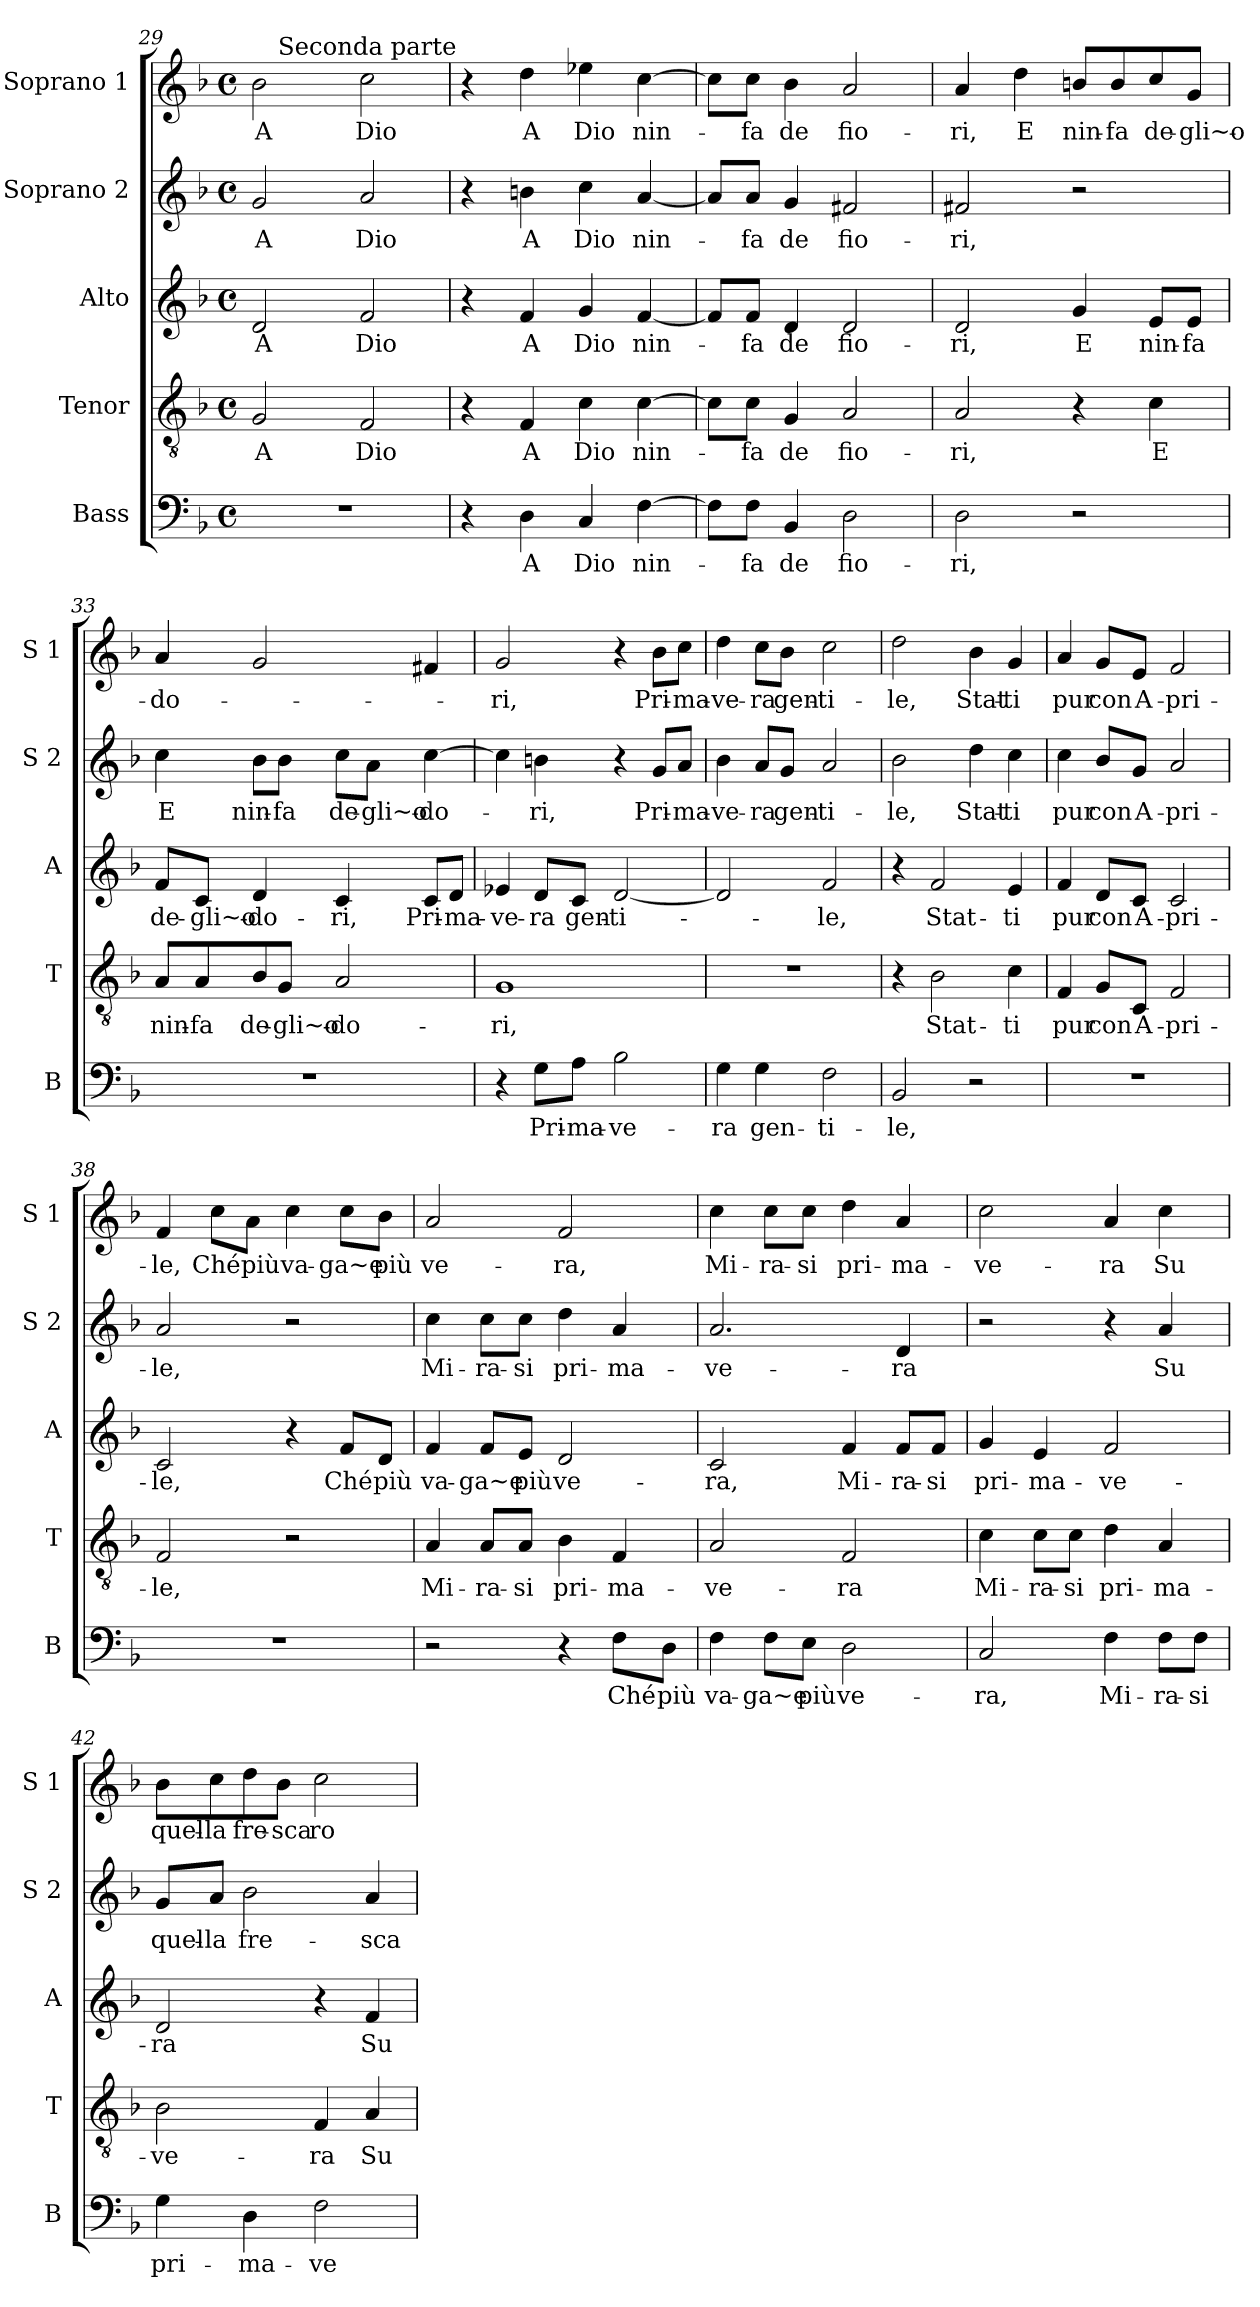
**kern	**text	**kern	**text	**kern	**text	**kern	**text	**kern	**text
*part5	*part5	*part4	*part4	*part3	*part3	*part2	*part2	*part1	*part1
*staff5	*staff5	*staff4	*staff4	*staff3	*staff3	*staff2	*staff2	*staff1	*staff1
*I"Bass	*	*I"Tenor	*	*I"Alto	*	*I"Soprano 2	*	*I"Soprano 1	*
*I'B	*	*I'T	*	*I'A	*	*I'S 2	*	*I'S 1	*
*clefF4	*	*clefGv2	*	*clefG2	*	*clefG2	*	*clefG2	*
*k[b-]	*	*k[b-]	*	*k[b-]	*	*k[b-]	*	*k[b-]	*
*F:	*	*F:	*	*F:	*	*F:	*	*F:	*
*M4/4	*	*M4/4	*	*M4/4	*	*M4/4	*	*M4/4	*
*met(c)	*	*met(c)	*	*met(c)	*	*met(c)	*	*met(c)	*
=29	=29	=29	=29	=29	=29	=29	=29	=29	=29
!	!	!	!LO:LY:b	!	!LO:LY:b	!	!LO:LY:b	!	!LO:LY:b
*	*	*	*	*	*	*	*	*^	*
1r	.	2G/	A	2d/	A	2g/	A	2b-\	16ryy	A
!	!	!	!	!	!	!	!	!	!LO:TX:a:t=Seconda parte	!
.	.	.	.	.	.	.	.	.	2...ryy	.
!	!	!	!LO:LY:b	!	!LO:LY:b	!	!LO:LY:b	!	!	!LO:LY:b
.	.	2F/	Dio	2f/	Dio	2a/	Dio	2cc\	.	Dio
*	*	*	*	*	*	*	*	*v	*v	*
=30	=30	=30	=30	=30	=30	=30	=30	=30	=30
4r	.	4r	.	4r	.	4r	.	4r	.
!	!LO:LY:b	!	!LO:LY:b	!	!LO:LY:b	!	!LO:LY:b	!	!LO:LY:b
4D\	A	4F/	A	4f/	A	4bn\	A	4dd\	A
!	!LO:LY:b	!	!LO:LY:b	!	!LO:LY:b	!	!LO:LY:b	!	!LO:LY:b
4C/	Dio	4c\	Dio	4g/	Dio	4cc\	Dio	4ee-X\	Dio
!	!LO:LY:b	!	!LO:LY:b	!	!LO:LY:b	!	!LO:LY:b	!	!LO:LY:b
[4F\	nin-	[4c\	nin-	[4f/	nin-	[4a/	nin-	[4cc\	nin-
=31	=31	=31	=31	=31	=31	=31	=31	=31	=31
8F\L]	.	8c\L]	.	8f/L]	.	8a/L]	.	8cc\L]	.
!	!LO:LY:b	!	!LO:LY:b	!	!LO:LY:b	!	!LO:LY:b	!	!LO:LY:b
8F\J	-fa	8c\J	-fa	8f/J	-fa	8a/J	-fa	8cc\J	-fa
!	!LO:LY:b	!	!LO:LY:b	!	!LO:LY:b	!	!LO:LY:b	!	!LO:LY:b
4BB-/	de	4G/	de	4d/	de	4g/	de	4b-\	de
!	!LO:LY:b	!	!LO:LY:b	!	!LO:LY:b	!	!LO:LY:b	!	!LO:LY:b
2D\	fio-	2A/	fio-	2d/	fio-	2f#X/	fio-	2a/	fio-
!!LO:LB:g=z
=32	=32	=32	=32	=32	=32	=32	=32	=32	=32
!	!LO:LY:b	!	!LO:LY:b	!	!LO:LY:b	!	!LO:LY:b	!	!LO:LY:b
2D\	-ri,	2A/	-ri,	2d/	-ri,	2f#X/	-ri,	4a/	-ri,
!	!	!	!	!	!	!	!	!	!LO:LY:b
.	.	.	.	.	.	.	.	4dd\	E
!	!	!	!	!	!LO:LY:b	!	!	!	!LO:LY:b
2r	.	4r	.	4g/	E	2r	.	8bn/L	nin-
!	!	!	!	!	!	!	!	!	!LO:LY:b
.	.	.	.	.	.	.	.	8b/	-fa
!	!	!	!LO:LY:b	!	!LO:LY:b	!	!	!	!LO:LY:b
.	.	4c\	E	8e/L	nin-	.	.	8cc/	de-
!	!	!	!	!	!LO:LY:b	!	!	!	!LO:LY:b
.	.	.	.	8e/J	-fa	.	.	8g/J	-gli~o-
=33	=33	=33	=33	=33	=33	=33	=33	=33	=33
!	!	!	!LO:LY:b	!	!LO:LY:b	!	!LO:LY:b	!	!LO:LY:b
1r	.	8A/L	nin-	8f/L	de-	4cc\	E	4a/	-do-
!	!	!	!LO:LY:b	!	!LO:LY:b	!	!	!	!
.	.	8A/	-fa	8c/J	-gli~o-	.	.	.	.
!	!	!	!LO:LY:b	!	!LO:LY:b	!	!LO:LY:b	!	!
.	.	8B-/	de-	4d/	-do-	8b-\L	nin-	2g/	.
!	!	!	!LO:LY:b	!	!	!	!LO:LY:b	!	!
.	.	8G/J	-gli~o-	.	.	8b-\J	-fa	.	.
!	!	!	!LO:LY:b	!	!LO:LY:b	!	!LO:LY:b	!	!
.	.	2A/	-do-	4c/	-ri,	8cc\L	de-	.	.
!	!	!	!	!	!	!	!LO:LY:b	!	!
.	.	.	.	.	.	8a\J	-gli~o-	.	.
!	!	!	!	!	!LO:LY:b	!	!LO:LY:b	!	!
.	.	.	.	8c/L	Pri-	[4cc\	-do-	4f#X/	.
!	!	!	!	!	!LO:LY:b	!	!	!	!
.	.	.	.	8d/J	-ma-	.	.	.	.
=34	=34	=34	=34	=34	=34	=34	=34	=34	=34
!	!	!	!LO:LY:b	!	!LO:LY:b	!	!	!	!LO:LY:b
4r	.	1G	-ri,	4e-X/	-ve-	4cc\]	.	2g/	-ri,
!	!LO:LY:b	!	!	!	!LO:LY:b	!	!LO:LY:b	!	!
8G\L	Pri-	.	.	8d/L	-ra	4bn\	-ri,	.	.
!	!LO:LY:b	!	!	!	!LO:LY:b	!	!	!	!
8A\J	-ma-	.	.	8c/J	gen-	.	.	.	.
!	!LO:LY:b	!	!	!	!LO:LY:b	!	!	!	!
2B-\	-ve-	.	.	[2d/	-ti-	4r	.	4r	.
!	!	!	!	!	!	!	!LO:LY:b	!	!LO:LY:b
.	.	.	.	.	.	8g/L	Pri-	8b-\L	Pri-
!	!	!	!	!	!	!	!LO:LY:b	!	!LO:LY:b
.	.	.	.	.	.	8a/J	-ma-	8cc\J	-ma-
=35	=35	=35	=35	=35	=35	=35	=35	=35	=35
!	!LO:LY:b	!	!	!	!	!	!LO:LY:b	!	!LO:LY:b
4G\	-ra	1r	.	2d/]	.	4b-\	-ve-	4dd\	-ve-
!	!LO:LY:b	!	!	!	!	!	!LO:LY:b	!	!LO:LY:b
4G\	gen-	.	.	.	.	8a/L	-ra	8cc\L	-ra
!	!	!	!	!	!	!	!LO:LY:b	!	!LO:LY:b
.	.	.	.	.	.	8g/J	gen-	8b-\J	gen-
!	!LO:LY:b	!	!	!	!LO:LY:b	!	!LO:LY:b	!	!LO:LY:b
2F\	-ti-	.	.	2f/	-le,	2a/	-ti-	2cc\	-ti-
=36	=36	=36	=36	=36	=36	=36	=36	=36	=36
!	!LO:LY:b	!	!	!	!	!	!LO:LY:b	!	!LO:LY:b
2BB-/	-le,	4r	.	4r	.	2b-\	-le,	2dd\	-le,
!	!	!	!LO:LY:b	!	!LO:LY:b	!	!	!	!
.	.	2B-\	Stat-	2f/	Stat-	.	.	.	.
!	!	!	!	!	!	!	!LO:LY:b	!	!LO:LY:b
2r	.	.	.	.	.	4dd\	Stat-	4b-\	Stat-
!	!	!	!LO:LY:b	!	!LO:LY:b	!	!LO:LY:b	!	!LO:LY:b
.	.	4c\	-ti	4e/	-ti	4cc\	-ti	4g/	-ti
!!LO:LB:g=z
=37	=37	=37	=37	=37	=37	=37	=37	=37	=37
!	!	!	!LO:LY:b	!	!LO:LY:b	!	!LO:LY:b	!	!LO:LY:b
1r	.	4F/	pur	4f/	pur	4cc\	pur	4a/	pur
!	!	!	!LO:LY:b	!	!LO:LY:b	!	!LO:LY:b	!	!LO:LY:b
.	.	8G/L	con	8d/L	con	8b-/L	con	8g/L	con
!	!	!	!LO:LY:b	!	!LO:LY:b	!	!LO:LY:b	!	!LO:LY:b
.	.	8C/J	A-	8c/J	A-	8g/J	A-	8e/J	A-
!	!	!	!LO:LY:b	!	!LO:LY:b	!	!LO:LY:b	!	!LO:LY:b
.	.	2F/	-pri-	2c/	-pri-	2a/	-pri-	2f/	-pri-
=38	=38	=38	=38	=38	=38	=38	=38	=38	=38
!	!	!	!LO:LY:b	!	!LO:LY:b	!	!LO:LY:b	!	!LO:LY:b
1r	.	2F/	-le,	2c/	-le,	2a/	-le,	4f/	-le,
!	!	!	!	!	!	!	!	!	!LO:LY:b
.	.	.	.	.	.	.	.	8cc\L	Ché
!	!	!	!	!	!	!	!	!	!LO:LY:b
.	.	.	.	.	.	.	.	8a\J	più
!	!	!	!	!	!	!	!	!	!LO:LY:b
.	.	2r	.	4r	.	2r	.	4cc\	va-
!	!	!	!	!	!LO:LY:b	!	!	!	!LO:LY:b
.	.	.	.	8f/L	Ché	.	.	8cc\L	-ga~e
!	!	!	!	!	!LO:LY:b	!	!	!	!LO:LY:b
.	.	.	.	8d/J	più	.	.	8b-\J	più
=39	=39	=39	=39	=39	=39	=39	=39	=39	=39
!	!	!	!LO:LY:b	!	!LO:LY:b	!	!LO:LY:b	!	!LO:LY:b
2r	.	4A/	Mi-	4f/	va-	4cc\	Mi-	2a/	ve-
!	!	!	!LO:LY:b	!	!LO:LY:b	!	!LO:LY:b	!	!
.	.	8A/L	-ra-	8f/L	-ga~e	8cc\L	-ra-	.	.
!	!	!	!LO:LY:b	!	!LO:LY:b	!	!LO:LY:b	!	!
.	.	8A/J	-si	8e/J	più	8cc\J	-si	.	.
!	!	!	!LO:LY:b	!	!LO:LY:b	!	!LO:LY:b	!	!LO:LY:b
4r	.	4B-\	pri-	2d/	ve-	4dd\	pri-	2f/	-ra,
!	!LO:LY:b	!	!LO:LY:b	!	!	!	!LO:LY:b	!	!
8F\L	Ché	4F/	-ma-	.	.	4a/	-ma-	.	.
!	!LO:LY:b	!	!	!	!	!	!	!	!
8D\J	più	.	.	.	.	.	.	.	.
=40	=40	=40	=40	=40	=40	=40	=40	=40	=40
!	!LO:LY:b	!	!LO:LY:b	!	!LO:LY:b	!	!LO:LY:b	!	!LO:LY:b
4F\	va-	2A/	-ve-	2c/	-ra,	2.a/	-ve-	4cc\	Mi-
!	!LO:LY:b	!	!	!	!	!	!	!	!LO:LY:b
8F\L	-ga~e	.	.	.	.	.	.	8cc\L	-ra-
!	!LO:LY:b	!	!	!	!	!	!	!	!LO:LY:b
8E\J	più	.	.	.	.	.	.	8cc\J	-si
!	!LO:LY:b	!	!LO:LY:b	!	!LO:LY:b	!	!	!	!LO:LY:b
2D\	ve-	2F/	-ra	4f/	Mi-	.	.	4dd\	pri-
!	!	!	!	!	!LO:LY:b	!	!LO:LY:b	!	!LO:LY:b
.	.	.	.	8f/L	-ra-	4d/	-ra	4a/	-ma-
!	!	!	!	!	!LO:LY:b	!	!	!	!
.	.	.	.	8f/J	-si	.	.	.	.
=41	=41	=41	=41	=41	=41	=41	=41	=41	=41
!	!LO:LY:b	!	!LO:LY:b	!	!LO:LY:b	!	!	!	!LO:LY:b
2C/	-ra,	4c\	Mi-	4g/	pri-	2r	.	2cc\	-ve-
!	!	!	!LO:LY:b	!	!LO:LY:b	!	!	!	!
.	.	8c\L	-ra-	4e/	-ma-	.	.	.	.
!	!	!	!LO:LY:b	!	!	!	!	!	!
.	.	8c\J	-si	.	.	.	.	.	.
!	!LO:LY:b	!	!LO:LY:b	!	!LO:LY:b	!	!	!	!LO:LY:b
4F\	Mi-	4d\	pri-	2f/	-ve-	4r	.	4a/	-ra
!	!LO:LY:b	!	!LO:LY:b	!	!	!	!LO:LY:b	!	!LO:LY:b
8F\L	-ra-	4A/	-ma-	.	.	4a/	Su	4cc\	Su
!	!LO:LY:b	!	!	!	!	!	!	!	!
8F\J	-si	.	.	.	.	.	.	.	.
!!LO:PB:g=z
=42	=42	=42	=42	=42	=42	=42	=42	=42	=42
!	!LO:LY:b	!	!LO:LY:b	!	!LO:LY:b	!	!LO:LY:b	!	!LO:LY:b
4G\	pri-	2B-\	-ve-	2d/	-ra	8g/L	quel-	8b-\L	quel-
!	!	!	!	!	!	!	!LO:LY:b	!	!LO:LY:b
.	.	.	.	.	.	8a/J	-la	8cc\	-la
!	!LO:LY:b	!	!	!	!	!	!LO:LY:b	!	!LO:LY:b
4D\	-ma-	.	.	.	.	2b-\	fre-	8dd\	fre-
!	!	!	!	!	!	!	!	!	!LO:LY:b
.	.	.	.	.	.	.	.	8b-\J	-sca
!	!LO:LY:b	!	!LO:LY:b	!	!	!	!	!	!LO:LY:b
2F\	-ve-	4F/	-ra	4r	.	.	.	2cc\	ro-
!	!	!	!LO:LY:b	!	!LO:LY:b	!	!LO:LY:b	!	!
.	.	4A/	Su	4f/	Su	4a/	-sca	.	.
=	=	=	=	=	=	=	=	=	=
*-	*-	*-	*-	*-	*-	*-	*-	*-	*-
